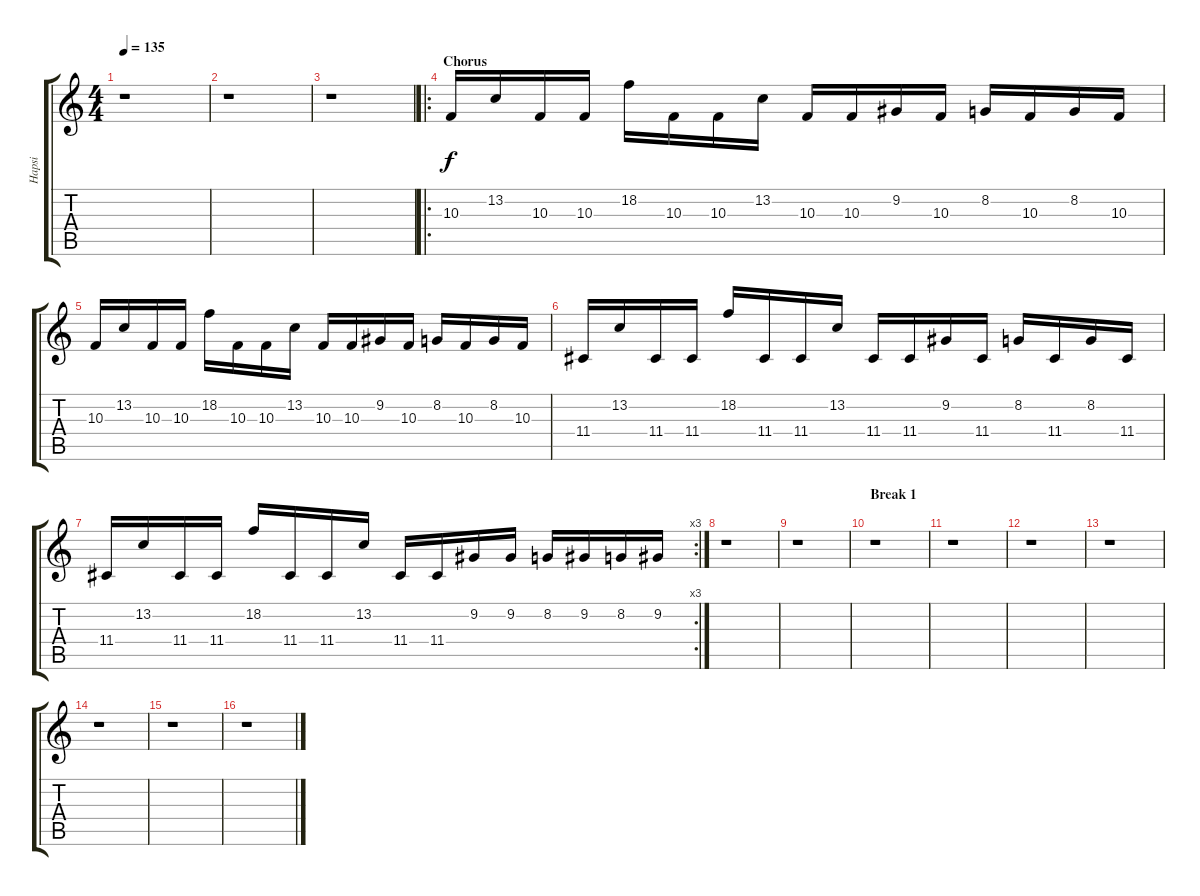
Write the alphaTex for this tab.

\track ("Hapsi" "Hapsi") {instrument harpsichord}
\staff {score tabs}
\tuning (E4 B3 G3 D3 A2 E2) {hide}
\ts (4 4)
\tempo 135
\clef g2
\ks c
r.1{dy f} |
r.1 |
r.1 |
\ro
\section ("" "Chorus")
10.3.16{instrument vibraphone} 13.2.16 10.3.16 10.3.16 18.2.16 10.3.16 10.3.16 13.2.16 10.3.16 10.3.16 9.2.16 10.3.16 8.2.16 10.3.16 8.2.16 10.3.16 |
10.3.16{instrument vibraphone} 13.2.16 10.3.16 10.3.16 18.2.16 10.3.16 10.3.16 13.2.16 10.3.16 10.3.16 9.2.16 10.3.16 8.2.16 10.3.16 8.2.16 10.3.16 |
11.4.16{instrument vibraphone} 13.2.16 11.4.16 11.4.16 18.2.16 11.4.16 11.4.16 13.2.16 11.4.16 11.4.16 9.2.16 11.4.16 8.2.16 11.4.16 8.2.16 11.4.16 |
\rc 3
11.4.16{instrument vibraphone} 13.2.16 11.4.16 11.4.16 18.2.16 11.4.16 11.4.16 13.2.16 11.4.16 11.4.16 9.2.16 9.2.16 8.2.16 9.2.16 8.2.16 9.2.16 |
r.1 |
r.1 |
\section ("" "Break 1 ")
r.1 |
r.1 |
r.1 |
r.1 |
r.1 |
r.1 |
r.1
